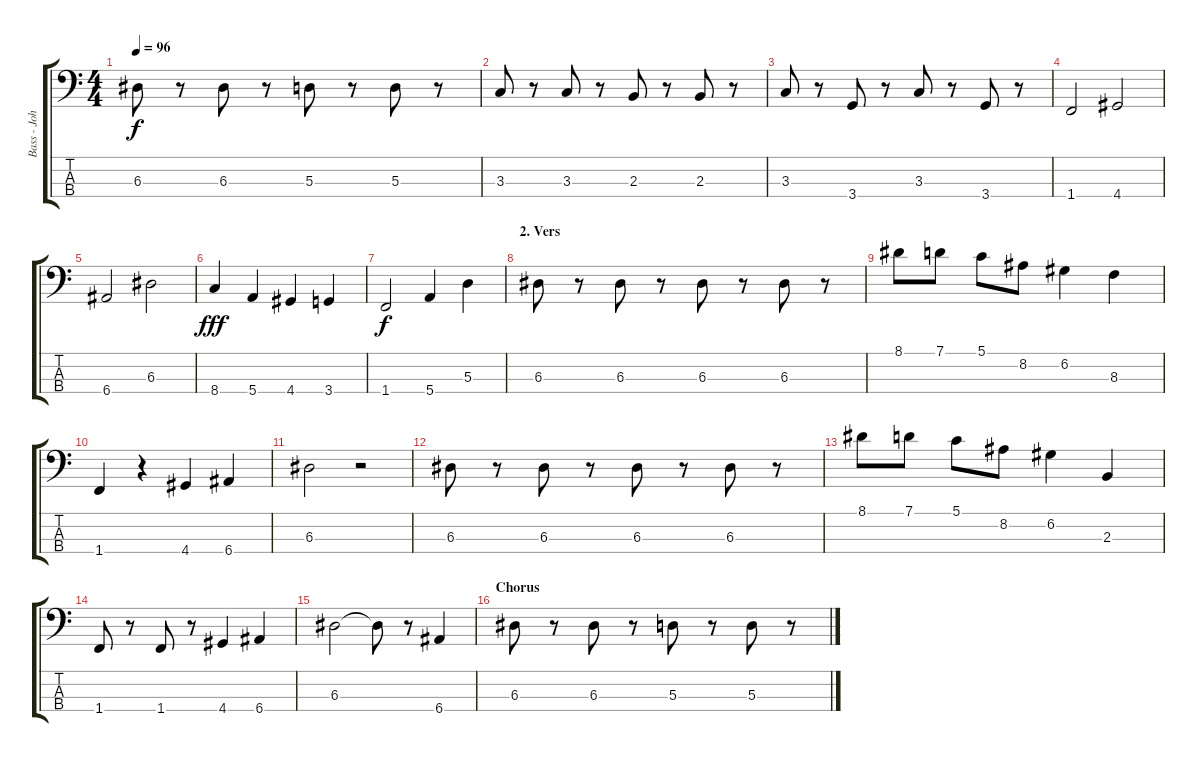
\track ("Bass - John Deacon" "Bass - Joh") {instrument electricbassfinger}
\staff {score tabs}
\tuning (G2 D2 A1 E1) {hide}
\ts (4 4)
\tempo 96
\clef f4
\ks c
6.3.8{dy f} r.8 6.3.8 r.8 5.3.8 r.8 5.3.8 r.8 |
3.3.8 r.8 3.3.8 r.8 2.3.8 r.8 2.3.8 r.8 |
3.3.8 r.8 3.4.8 r.8 3.3.8 r.8 3.4.8 r.8 |
1.4.2 4.4.2 |
6.4.2 6.3.2 |
8.4.4{dy fff} 5.4.4 4.4.4 3.4.4 |
1.4.2{dy f} 5.4.4 5.3.4 |
\section ("" "2. Vers")
6.3.8 r.8 6.3.8 r.8 6.3.8 r.8 6.3.8 r.8 |
8.1.8 7.1.8 5.1.8 8.2.8 6.2.4 8.3.4 |
1.4.4 r.4 4.4.4 6.4.4 |
6.3.2 r.2 |
6.3.8 r.8 6.3.8 r.8 6.3.8 r.8 6.3.8 r.8 |
8.1.8 7.1.8 5.1.8 8.2.8 6.2.4 2.3.4 |
1.4.8 r.8 1.4.8 r.8 4.4.4 6.4.4 |
6.3.2 6.3{t}.8 r.8 6.4.4 |
\section ("" "Chorus")
6.3.8 r.8 6.3.8 r.8 5.3.8 r.8 5.3.8 r.8
